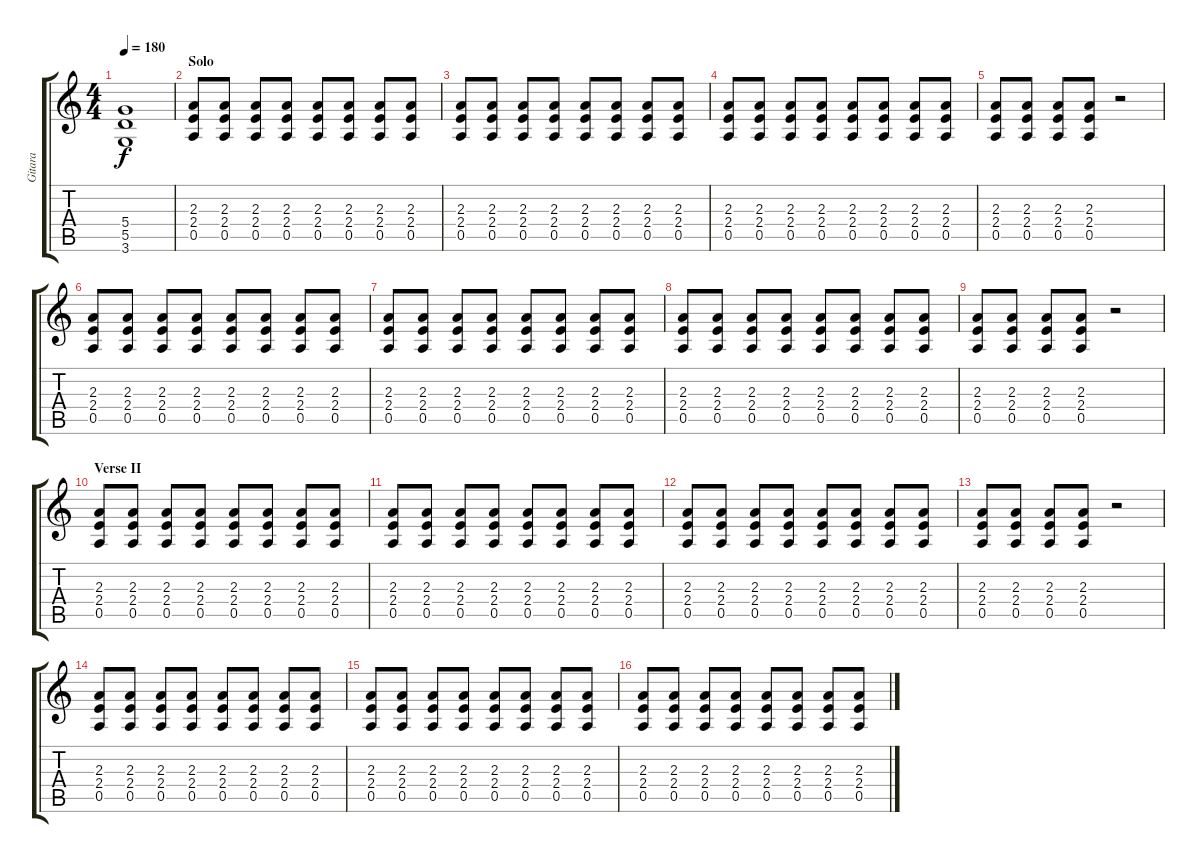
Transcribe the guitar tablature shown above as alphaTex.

\track ("Gitara" "Gitara") {instrument distortionguitar}
\staff {score tabs}
\tuning (E4 B3 G3 D3 A2 E2) {hide}
\ts (4 4)
\tempo 180
\clef g2
\ks c
(5.4 5.5 3.6).1{dy f} |
\section ("" "Solo")
(2.3 2.4 0.5).8{volume 14} (2.3 2.4 0.5).8 (2.3 2.4 0.5).8 (2.3 2.4 0.5).8 (2.3 2.4 0.5).8 (2.3 2.4 0.5).8 (2.3 2.4 0.5).8 (2.3 2.4 0.5).8 |
(2.3 2.4 0.5).8 (2.3 2.4 0.5).8 (2.3 2.4 0.5).8 (2.3 2.4 0.5).8 (2.3 2.4 0.5).8 (2.3 2.4 0.5).8 (2.3 2.4 0.5).8 (2.3 2.4 0.5).8 |
(2.3 2.4 0.5).8 (2.3 2.4 0.5).8 (2.3 2.4 0.5).8 (2.3 2.4 0.5).8 (2.3 2.4 0.5).8 (2.3 2.4 0.5).8 (2.3 2.4 0.5).8 (2.3 2.4 0.5).8 |
(2.3 2.4 0.5).8 (2.3 2.4 0.5).8 (2.3 2.4 0.5).8 (2.3 2.4 0.5).8 r.2 |
(2.3 2.4 0.5).8{volume 14} (2.3 2.4 0.5).8 (2.3 2.4 0.5).8 (2.3 2.4 0.5).8 (2.3 2.4 0.5).8 (2.3 2.4 0.5).8 (2.3 2.4 0.5).8 (2.3 2.4 0.5).8 |
(2.3 2.4 0.5).8 (2.3 2.4 0.5).8 (2.3 2.4 0.5).8 (2.3 2.4 0.5).8 (2.3 2.4 0.5).8 (2.3 2.4 0.5).8 (2.3 2.4 0.5).8 (2.3 2.4 0.5).8 |
(2.3 2.4 0.5).8 (2.3 2.4 0.5).8 (2.3 2.4 0.5).8 (2.3 2.4 0.5).8 (2.3 2.4 0.5).8 (2.3 2.4 0.5).8 (2.3 2.4 0.5).8 (2.3 2.4 0.5).8 |
(2.3 2.4 0.5).8 (2.3 2.4 0.5).8 (2.3 2.4 0.5).8 (2.3 2.4 0.5).8 r.2 |
\section ("" "Verse II")
(2.3 2.4 0.5).8{volume 14} (2.3 2.4 0.5).8 (2.3 2.4 0.5).8 (2.3 2.4 0.5).8 (2.3 2.4 0.5).8 (2.3 2.4 0.5).8 (2.3 2.4 0.5).8 (2.3 2.4 0.5).8 |
(2.3 2.4 0.5).8 (2.3 2.4 0.5).8 (2.3 2.4 0.5).8 (2.3 2.4 0.5).8 (2.3 2.4 0.5).8 (2.3 2.4 0.5).8 (2.3 2.4 0.5).8 (2.3 2.4 0.5).8 |
(2.3 2.4 0.5).8 (2.3 2.4 0.5).8 (2.3 2.4 0.5).8 (2.3 2.4 0.5).8 (2.3 2.4 0.5).8 (2.3 2.4 0.5).8 (2.3 2.4 0.5).8 (2.3 2.4 0.5).8 |
(2.3 2.4 0.5).8 (2.3 2.4 0.5).8 (2.3 2.4 0.5).8 (2.3 2.4 0.5).8 r.2 |
(2.3 2.4 0.5).8{volume 14} (2.3 2.4 0.5).8 (2.3 2.4 0.5).8 (2.3 2.4 0.5).8 (2.3 2.4 0.5).8 (2.3 2.4 0.5).8 (2.3 2.4 0.5).8 (2.3 2.4 0.5).8 |
(2.3 2.4 0.5).8 (2.3 2.4 0.5).8 (2.3 2.4 0.5).8 (2.3 2.4 0.5).8 (2.3 2.4 0.5).8 (2.3 2.4 0.5).8 (2.3 2.4 0.5).8 (2.3 2.4 0.5).8 |
(2.3 2.4 0.5).8 (2.3 2.4 0.5).8 (2.3 2.4 0.5).8 (2.3 2.4 0.5).8 (2.3 2.4 0.5).8 (2.3 2.4 0.5).8 (2.3 2.4 0.5).8 (2.3 2.4 0.5).8
